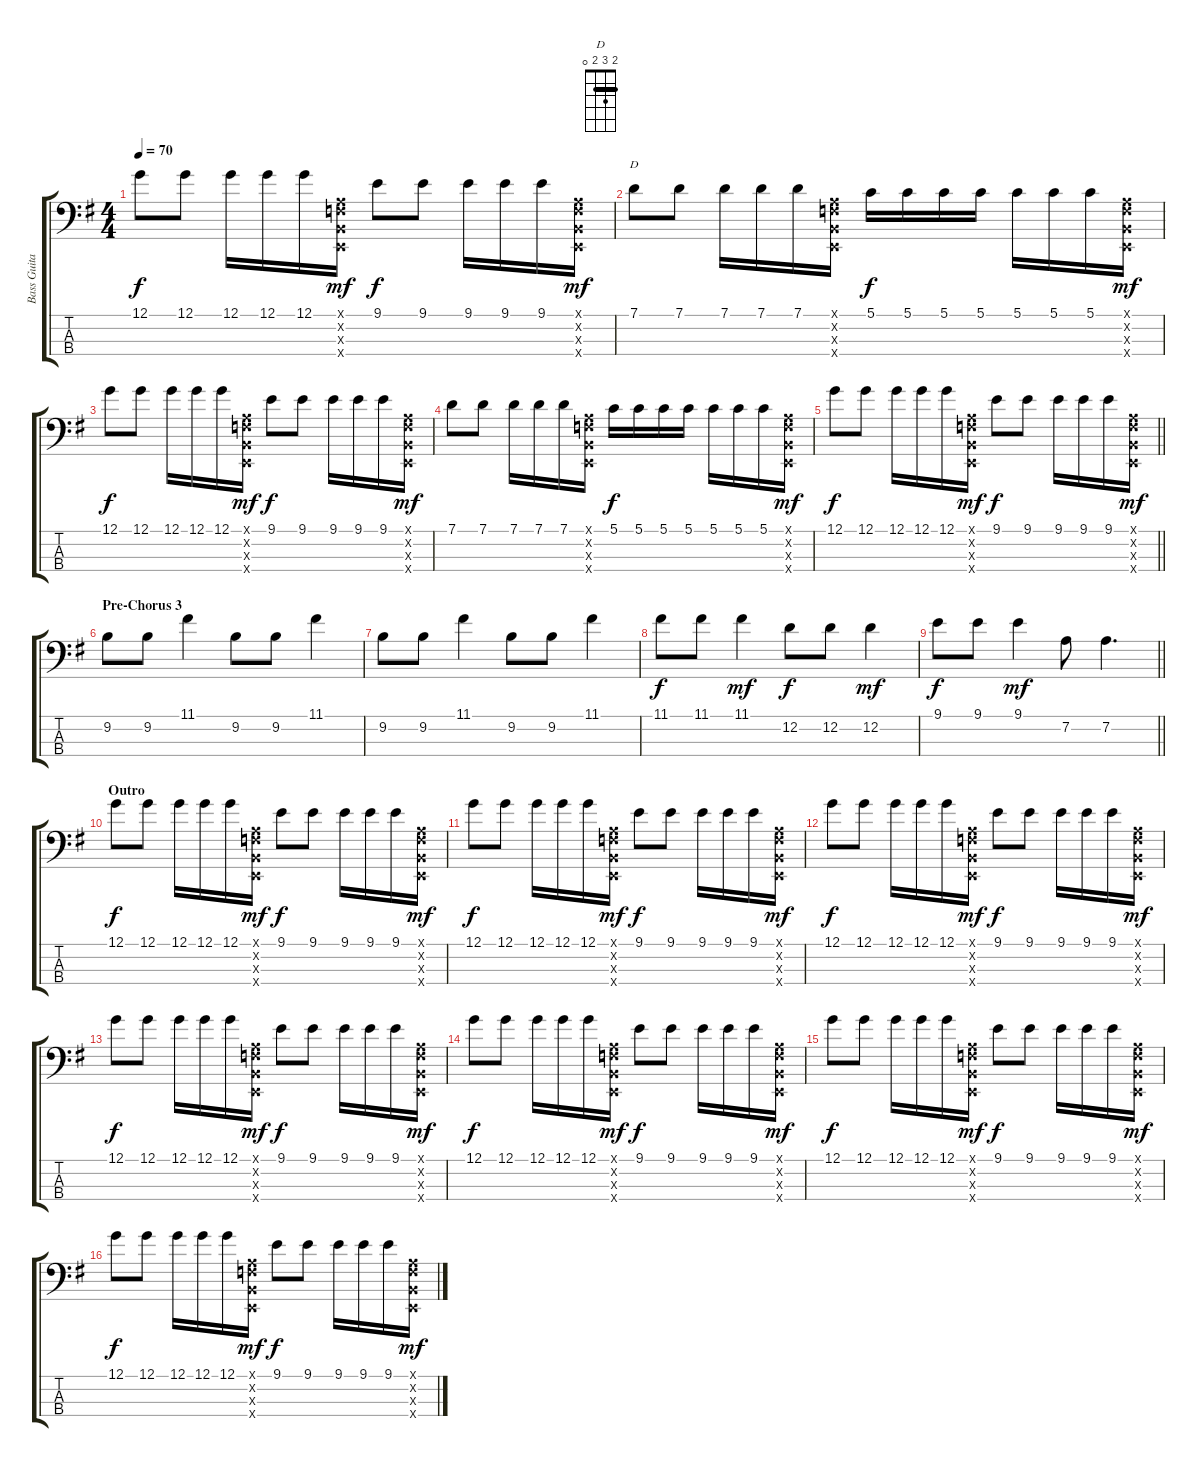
\track ("Bass Guitar: Chris Campbell" "Bass Guita") {instrument electricbassfinger}
\staff {score tabs}
\tuning (G2 D2 A1 E1) {hide}
\chord ("D" 2 3 2 0) {barre 2}
\ts (4 4)
\tempo 70
\clef f4
\ks g
12.1.8{dy f} 12.1.8 12.1.16 12.1.16 12.1.16 (2.1{x} 3.2{x} 2.3{x} 0.4{x}).16{dy mf} 9.1.8{dy f} 9.1.8 9.1.16 9.1.16 9.1.16 (2.1{x} 3.2{x} 2.3{x} 0.4{x}).16{dy mf} |
7.1.8{ch "D"} 7.1.8 7.1.16 7.1.16 7.1.16 (2.1{x} 3.2{x} 2.3{x} 0.4{x}).16 5.1.16{dy f} 5.1.16 5.1.16 5.1.16 5.1.16 5.1.16 5.1.16 (2.1{x} 3.2{x} 2.3{x} 0.4{x}).16{dy mf} |
12.1.8{dy f} 12.1.8 12.1.16 12.1.16 12.1.16 (2.1{x} 3.2{x} 2.3{x} 0.4{x}).16{dy mf} 9.1.8{dy f} 9.1.8 9.1.16 9.1.16 9.1.16 (2.1{x} 3.2{x} 2.3{x} 0.4{x}).16{dy mf} |
7.1.8 7.1.8 7.1.16 7.1.16 7.1.16 (2.1{x} 3.2{x} 2.3{x} 0.4{x}).16 5.1.16{dy f} 5.1.16 5.1.16 5.1.16 5.1.16 5.1.16 5.1.16 (2.1{x} 3.2{x} 2.3{x} 0.4{x}).16{dy mf} |
\barLineRight lightlight
12.1.8{dy f} 12.1.8 12.1.16 12.1.16 12.1.16 (2.1{x} 3.2{x} 2.3{x} 0.4{x}).16{dy mf} 9.1.8{dy f} 9.1.8 9.1.16 9.1.16 9.1.16 (2.1{x} 3.2{x} 2.3{x} 0.4{x}).16{dy mf} |
\section ("" "Pre-Chorus 3")
9.2.8 9.2.8 11.1.4 9.2.8 9.2.8 11.1.4 |
9.2.8 9.2.8 11.1.4 9.2.8 9.2.8 11.1.4 |
11.1.8{dy f} 11.1.8 11.1.4{dy mf} 12.2.8{dy f} 12.2.8 12.2.4{dy mf} |
\barLineRight lightlight
9.1.8{dy f} 9.1.8 9.1.4{dy mf} 7.2.8 7.2.4{d} |
\section ("" "Outro")
12.1.8{dy f} 12.1.8 12.1.16 12.1.16 12.1.16 (2.1{x} 3.2{x} 2.3{x} 0.4{x}).16{dy mf} 9.1.8{dy f} 9.1.8 9.1.16 9.1.16 9.1.16 (2.1{x} 3.2{x} 2.3{x} 0.4{x}).16{dy mf} |
12.1.8{dy f} 12.1.8 12.1.16 12.1.16 12.1.16 (2.1{x} 3.2{x} 2.3{x} 0.4{x}).16{dy mf} 9.1.8{dy f} 9.1.8 9.1.16 9.1.16 9.1.16 (2.1{x} 3.2{x} 2.3{x} 0.4{x}).16{dy mf} |
12.1.8{dy f} 12.1.8 12.1.16 12.1.16 12.1.16 (2.1{x} 3.2{x} 2.3{x} 0.4{x}).16{dy mf} 9.1.8{dy f} 9.1.8 9.1.16 9.1.16 9.1.16 (2.1{x} 3.2{x} 2.3{x} 0.4{x}).16{dy mf} |
12.1.8{dy f} 12.1.8 12.1.16 12.1.16 12.1.16 (2.1{x} 3.2{x} 2.3{x} 0.4{x}).16{dy mf} 9.1.8{dy f} 9.1.8 9.1.16 9.1.16 9.1.16 (2.1{x} 3.2{x} 2.3{x} 0.4{x}).16{dy mf} |
12.1.8{dy f} 12.1.8 12.1.16 12.1.16 12.1.16 (2.1{x} 3.2{x} 2.3{x} 0.4{x}).16{dy mf} 9.1.8{dy f} 9.1.8 9.1.16 9.1.16 9.1.16 (2.1{x} 3.2{x} 2.3{x} 0.4{x}).16{dy mf} |
12.1.8{dy f} 12.1.8 12.1.16 12.1.16 12.1.16 (2.1{x} 3.2{x} 2.3{x} 0.4{x}).16{dy mf} 9.1.8{dy f} 9.1.8 9.1.16 9.1.16 9.1.16 (2.1{x} 3.2{x} 2.3{x} 0.4{x}).16{dy mf} |
12.1.8{dy f} 12.1.8 12.1.16 12.1.16 12.1.16 (2.1{x} 3.2{x} 2.3{x} 0.4{x}).16{dy mf} 9.1.8{dy f} 9.1.8 9.1.16 9.1.16 9.1.16 (2.1{x} 3.2{x} 2.3{x} 0.4{x}).16{dy mf}
